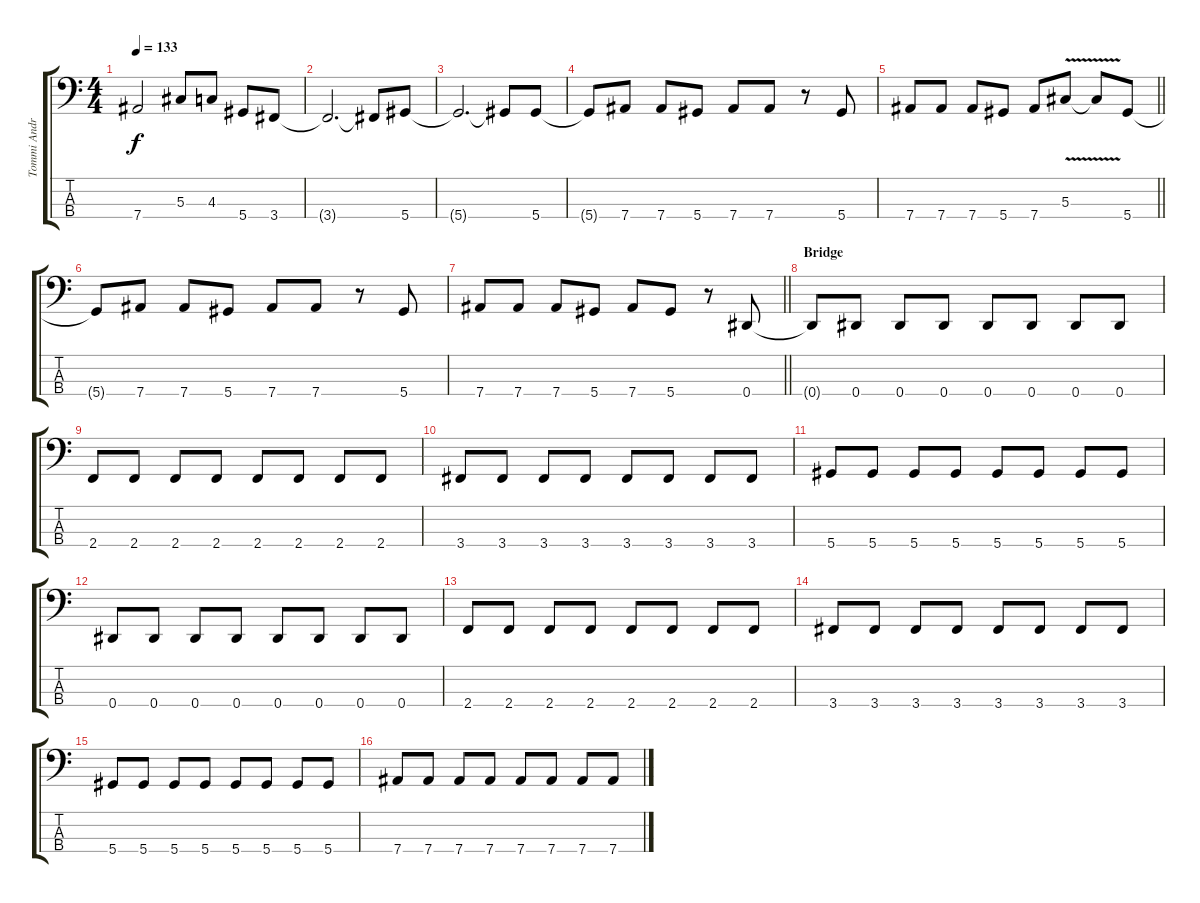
\track ("Tommi Andrews (Bass)" "Tommi Andr") {instrument electricbassfinger}
\staff {score tabs}
\tuning (Gb2 Db2 Ab1 Eb1) {hide}
\ts (4 4)
\tempo 133
\clef f4
\ks c
7.4{t}.2{dy f} 5.3.8 4.3.8 5.4.8 3.4.8 |
3.4{t}.2{d} 3.4{t}.8 5.4.8 |
5.4{t}.2{d} 5.4{t}.8 5.4.8 |
5.4{t}.8 7.4.8 7.4.8 5.4.8 7.4.8 7.4.8 r.8 5.4.8 |
\barLineRight lightlight
7.4.8 7.4.8 7.4.8 5.4.8 7.4.8 5.3{v}.8 5.3{t}.8 5.4.8 |
5.4{t}.8 7.4.8 7.4.8 5.4.8 7.4.8 7.4.8 r.8 5.4.8 |
\barLineRight lightlight
7.4.8 7.4.8 7.4.8 5.4.8 7.4.8 5.4.8 r.8 0.4.8 |
\section ("" "Bridge")
0.4{t}.8 0.4.8 0.4.8 0.4.8 0.4.8 0.4.8 0.4.8 0.4.8 |
2.4.8 2.4.8 2.4.8 2.4.8 2.4.8 2.4.8 2.4.8 2.4.8 |
3.4.8 3.4.8 3.4.8 3.4.8 3.4.8 3.4.8 3.4.8 3.4.8 |
5.4.8 5.4.8 5.4.8 5.4.8 5.4.8 5.4.8 5.4.8 5.4.8 |
0.4.8 0.4.8 0.4.8 0.4.8 0.4.8 0.4.8 0.4.8 0.4.8 |
2.4.8 2.4.8 2.4.8 2.4.8 2.4.8 2.4.8 2.4.8 2.4.8 |
3.4.8 3.4.8 3.4.8 3.4.8 3.4.8 3.4.8 3.4.8 3.4.8 |
5.4.8 5.4.8 5.4.8 5.4.8 5.4.8 5.4.8 5.4.8 5.4.8 |
7.4.8 7.4.8 7.4.8 7.4.8 7.4.8 7.4.8 7.4.8 7.4.8
